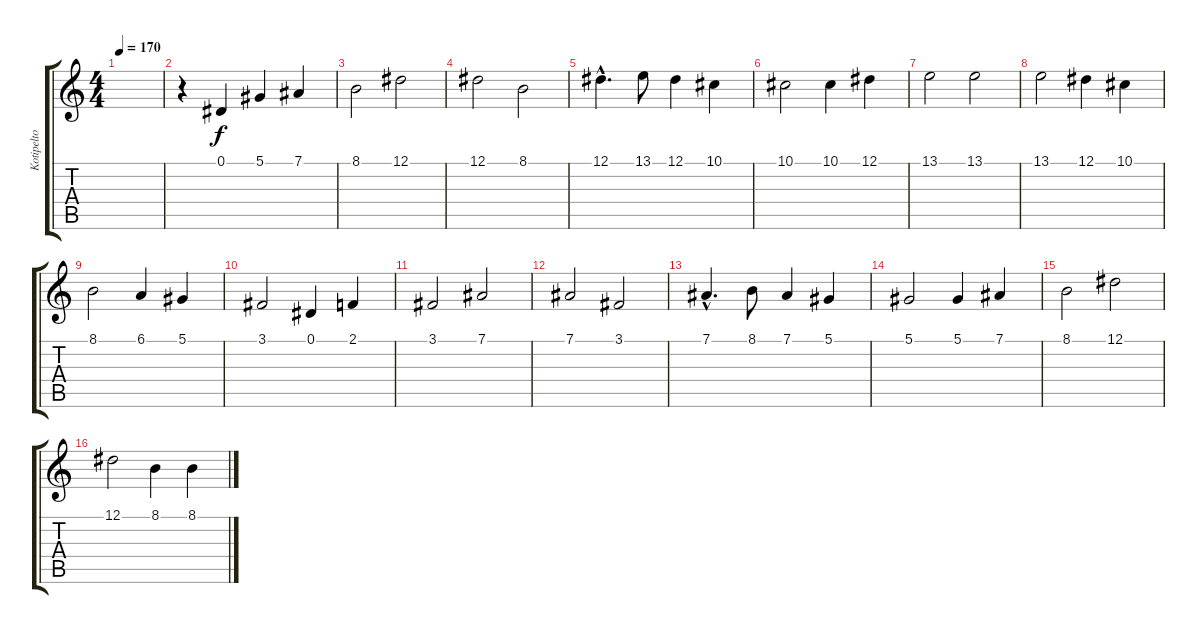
\track ("Kotipelto" "Kotipelto") {instrument lead6voice}
\staff {score tabs}
\tuning (Eb4 Bb3 Gb3 Db3 Ab2 Eb2) {hide}
\ts (4 4)
\tempo 170
\clef g2
\ks c
|
r.4 0.1.4{dy f} 5.1.4 7.1.4 |
8.1.2 12.1.2 |
12.1.2 8.1.2 |
12.1{hac}.4{d} 13.1.8 12.1.4 10.1.4 |
10.1.2 10.1.4 12.1.4 |
13.1.2 13.1.2 |
13.1.2 12.1.4 10.1.4 |
8.1.2 6.1.4 5.1.4 |
3.1.2 0.1.4 2.1.4 |
3.1.2 7.1.2 |
7.1.2 3.1.2 |
7.1{hac}.4{d} 8.1.8 7.1.4 5.1.4 |
5.1.2 5.1.4 7.1.4 |
8.1.2 12.1.2 |
12.1.2 8.1.4 8.1.4
